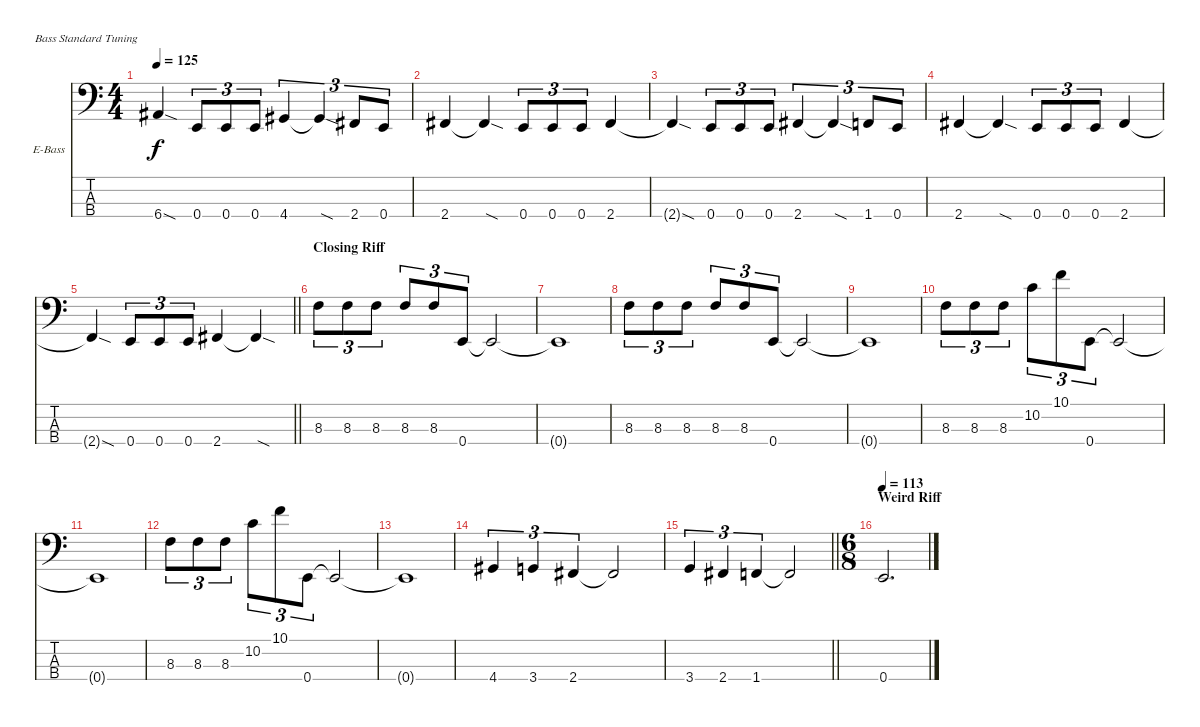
\bracketExtendMode nobrackets
\firstSystemTrackNameOrientation horizontal
\otherSystemsTrackNameOrientation horizontal
\track ("Martin Mendez" "E-Bass") {instrument electricbasspick}
\staff {score tabs}
\tuning (G2 D2 A1 E1)
\ts (4 4)
\tempo 125
\clef f4
\ks c
6.4{sod t}.4{dy f} 0.4.8{tu (3 2)} 0.4.8{tu (3 2)} 0.4.8{tu (3 2)} 4.4.4{tu (3 2)} 4.4{sod t}.4{tu (3 2)} 2.4.8{tu (3 2)} 0.4.8{tu (3 2)} |
2.4.4 2.4{sod t}.4 0.4.8{tu (3 2)} 0.4.8{tu (3 2)} 0.4.8{tu (3 2)} 2.4.4 |
2.4{sod t}.4 0.4.8{tu (3 2)} 0.4.8{tu (3 2)} 0.4.8{tu (3 2)} 2.4.4{tu (3 2)} 2.4{sod t}.4{tu (3 2)} 1.4.8{tu (3 2)} 0.4.8{tu (3 2)} |
2.4.4 2.4{sod t}.4 0.4.8{tu (3 2)} 0.4.8{tu (3 2)} 0.4.8{tu (3 2)} 2.4.4 |
\barLineRight lightlight
2.4{sod t}.4 0.4.8{tu (3 2)} 0.4.8{tu (3 2)} 0.4.8{tu (3 2)} 2.4.4 2.4{sod t}.4 |
\section ("" "Closing Riff")
8.3.8{tu (3 2)} 8.3.8{tu (3 2)} 8.3.8{tu (3 2)} 8.3.8{tu (3 2)} 8.3.8{tu (3 2)} 0.4.8{tu (3 2)} 0.4{t}.2 |
0.4{t}.1 |
8.3.8{tu (3 2)} 8.3.8{tu (3 2)} 8.3.8{tu (3 2)} 8.3.8{tu (3 2)} 8.3.8{tu (3 2)} 0.4.8{tu (3 2)} 0.4{t}.2 |
0.4{t}.1 |
8.3.8{tu (3 2)} 8.3.8{tu (3 2)} 8.3.8{tu (3 2)} 10.2.8{tu (3 2)} 10.1.8{tu (3 2)} 0.4.8{tu (3 2)} 0.4{t}.2 |
0.4{t}.1 |
8.3.8{tu (3 2)} 8.3.8{tu (3 2)} 8.3.8{tu (3 2)} 10.2.8{tu (3 2)} 10.1.8{tu (3 2)} 0.4.8{tu (3 2)} 0.4{t}.2 |
0.4{t}.1 |
4.4.4{tu (3 2)} 3.4.4{tu (3 2)} 2.4.4{tu (3 2)} 2.4{t}.2 |
\barLineRight lightlight
3.4.4{tu (3 2)} 2.4.4{tu (3 2)} 1.4.4{tu (3 2)} 1.4{t}.2 |
\ts (6 8)
\beaming (8 3 3)
\section ("" "Weird Riff")
\tempo 113
0.4.2{d}
